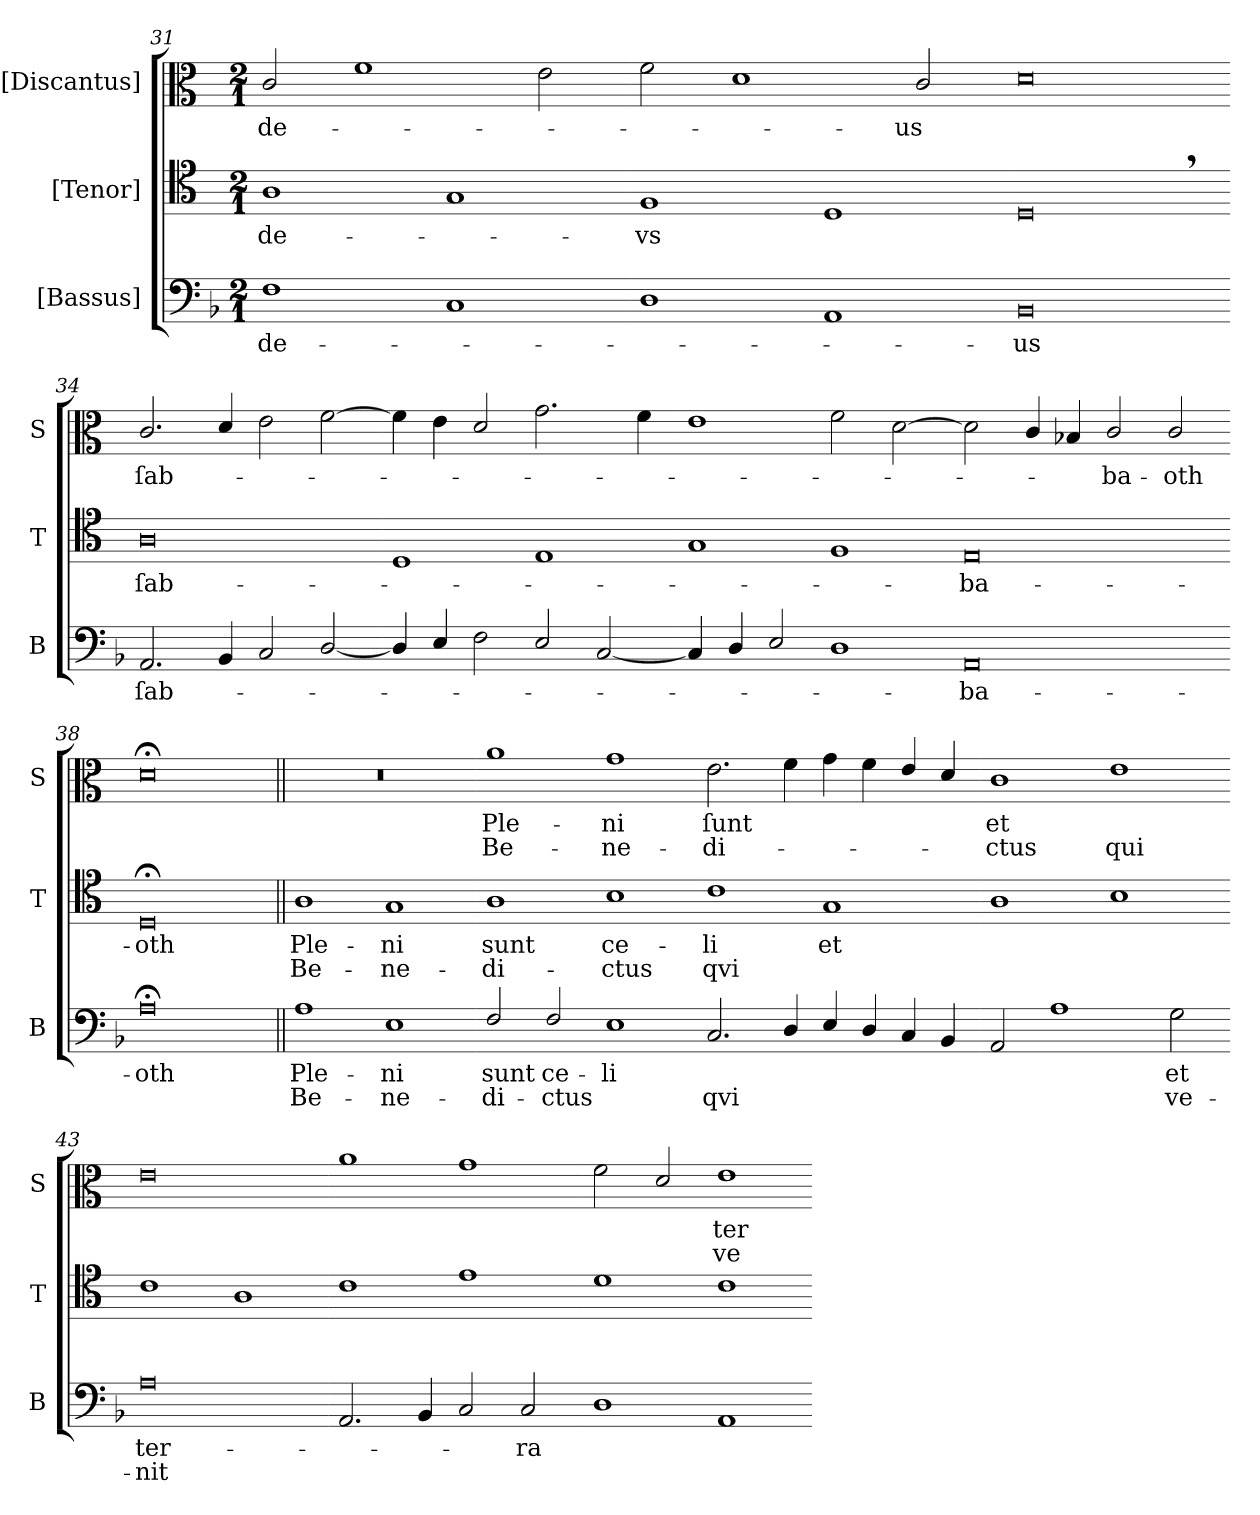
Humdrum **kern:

**kern	**text	**text	**kern	**text	**text	**kern	**text	**text
*part3	*part3	*part3	*part2	*part2	*part2	*part1	*part1	*part1
*staff3	*staff3	*staff3	*staff2	*staff2	*staff2	*staff1	*staff1	*staff1
*I"[Bassus]	*	*	*I"[Tenor]	*	*	*I"[Discantus]	*	*
*I'B	*	*	*I'T	*	*	*I'S	*	*
*clefF4	*	*	*clefC4	*	*	*clefC3	*	*
*k[b-]	*	*	*k[]	*	*	*k[]	*	*
*	*	*	*D:dor	*	*	*D:dor	*	*
*M2/1	*	*	*M2/1	*	*	*M2/1	*	*
=31	=31	=31	=31	=31	=31	=31	=31	=31
1F	de-	.	1A	de-	.	2c/	de-	.
.	.	.	.	.	.	1f	.	.
1C	.	.	1G	.	.	.	.	.
.	.	.	.	.	.	2e\	.	.
=32-	=32-	=32-	=32-	=32-	=32-	=32-	=32-	=32-
1D	.	.	1F	-vs	.	2f\	.	.
.	.	.	.	.	.	1d	.	.
1AA	.	.	1D	.	.	.	.	.
.	.	.	.	.	.	2c/	-us	.
=33-	=33-	=33-	=33-	=33-	=33-	=33-	=33-	=33-
0BB-	-us	.	0D,	.	.	0d	.	.
=34-	=34-	=34-	=34-	=34-	=34-	=34-	=34-	=34-
2.AA/	ſab-	.	0A	ſab-	.	2.c/	ſab-	.
4BB-/	.	.	.	.	.	4d/	.	.
2C/	.	.	.	.	.	2e\	.	.
[2D/	.	.	.	.	.	[2f\	.	.
=35-	=35-	=35-	=35-	=35-	=35-	=35-	=35-	=35-
4D/]	.	.	1D	.	.	4f\]	.	.
4E/	.	.	.	.	.	4e\	.	.
2F\	.	.	.	.	.	2d/	.	.
2E/	.	.	1E	.	.	2.g\	.	.
[2C/	.	.	.	.	.	.	.	.
.	.	.	.	.	.	4f\	.	.
=36-	=36-	=36-	=36-	=36-	=36-	=36-	=36-	=36-
4C/]	.	.	1G	.	.	1e	.	.
4D/	.	.	.	.	.	.	.	.
2E/	.	.	.	.	.	.	.	.
1D	.	.	1F	.	.	2f\	.	.
.	.	.	.	.	.	[2d\	.	.
=37-	=37-	=37-	=37-	=37-	=37-	=37-	=37-	=37-
0AA	-ba-	.	0E	-ba-	.	2d\]	.	.
.	.	.	.	.	.	4c/	.	.
.	.	.	.	.	.	4B-/	.	.
.	.	.	.	.	.	2c/	-ba-	.
.	.	.	.	.	.	2c/	-oth	.
=38-	=38-	=38-	=38-	=38-	=38-	=38-	=38-	=38-
0A;	-oth	.	0D;<	-oth	.	0d;	.	.
=39||	=39||	=39||	=39||	=39||	=39||	=39||	=39||	=39||
1A	Ple-	Be-	1A	Ple-	Be-	0r	.	.
1E	-ni	-ne-	1G	-ni	-ne-	.	.	.
=40-	=40-	=40-	=40-	=40-	=40-	=40-	=40-	=40-
2F/	sunt	-di-	1A	sunt	-di-	1a	Ple-	Be-
2F/	ce-	-ctus	.	.	.	.	.	.
1E	-li	.	1B	ce-	-ctus	1g	-ni	-ne-
=41-	=41-	=41-	=41-	=41-	=41-	=41-	=41-	=41-
2.C/	.	qvi	1c	-li	qvi	2.e\	ſunt	-di-
4D/	.	.	.	.	.	4f\	.	.
4E/	.	.	1G	et	.	4g\	.	.
4D/	.	.	.	.	.	4f\	.	.
4C/	.	.	.	.	.	4e/	.	.
4BB-/	.	.	.	.	.	4d/	.	.
=42-	=42-	=42-	=42-	=42-	=42-	=42-	=42-	=42-
2AA/	.	.	1A	.	.	1c	et	-ctus
1A	.	.	.	.	.	.	.	.
.	.	.	1B	.	.	1e	.	qui
2G\	et	ve-	.	.	.	.	.	.
=43-	=43-	=43-	=43-	=43-	=43-	=43-	=43-	=43-
0A	ter-	-nit	1c	.	.	0e	.	.
.	.	.	1A	.	.	.	.	.
=44-	=44-	=44-	=44-	=44-	=44-	=44-	=44-	=44-
2.AA/	.	.	1c	.	.	1a	.	.
4BB-/	.	.	.	.	.	.	.	.
2C/	.	.	1e	.	.	1g	.	.
2C/	-ra	.	.	.	.	.	.	.
=45-	=45-	=45-	=45-	=45-	=45-	=45-	=45-	=45-
1D	.	.	1d	.	.	2f\	.	.
.	.	.	.	.	.	2d/	.	.
1AA	.	.	1c	.	.	1e	ter-	ve-
=-	=-	=-	=-	=-	=-	=-	=-	=-
*-	*-	*-	*-	*-	*-	*-	*-	*-
